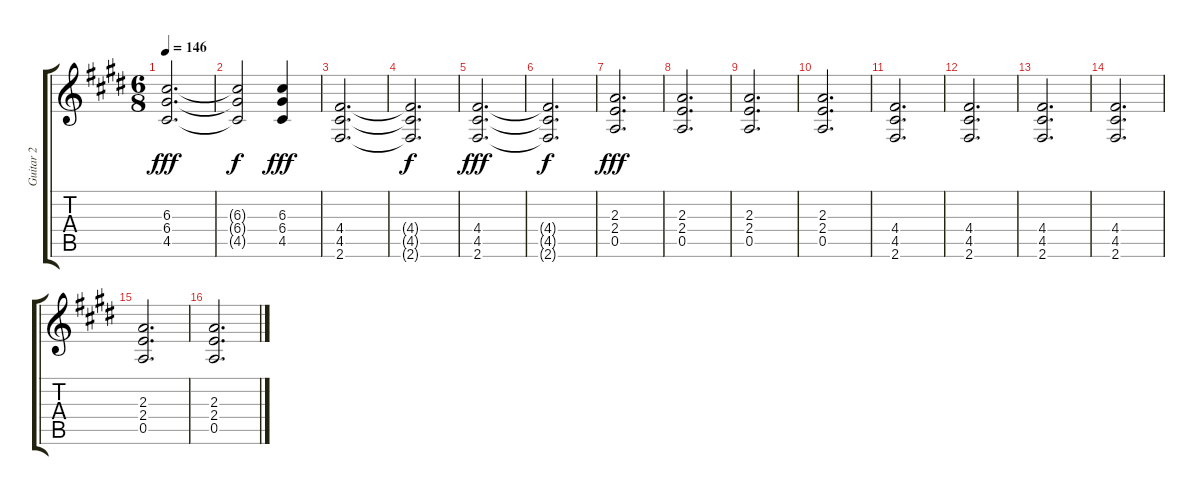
\track ("Guitar 2" "Guitar 2") {instrument overdrivenguitar}
\staff {score tabs}
\tuning (E4 B3 G3 D3 A2 E2) {hide}
\ts (6 8)
\tempo 146
\clef g2
\ks e
(6.3 6.4 4.5).2{d dy fff} |
(6.3{t} 6.4{t} 4.5{t}).2{dy f} (6.3 6.4 4.5).4{dy fff} |
(4.4 4.5 2.6).2{d} |
(4.4{t} 4.5{t} 2.6{t}).2{d dy f} |
(4.4 4.5 2.6).2{d dy fff} |
(4.4{t} 4.5{t} 2.6{t}).2{d dy f} |
(2.3 2.4 0.5).2{d dy fff} |
(2.3 2.4 0.5).2{d} |
(2.3 2.4 0.5).2{d} |
(2.3 2.4 0.5).2{d} |
(4.4 4.5 2.6).2{d} |
(4.4 4.5 2.6).2{d} |
(4.4 4.5 2.6).2{d} |
(4.4 4.5 2.6).2{d} |
(2.3 2.4 0.5).2{d} |
(2.3 2.4 0.5).2{d}
